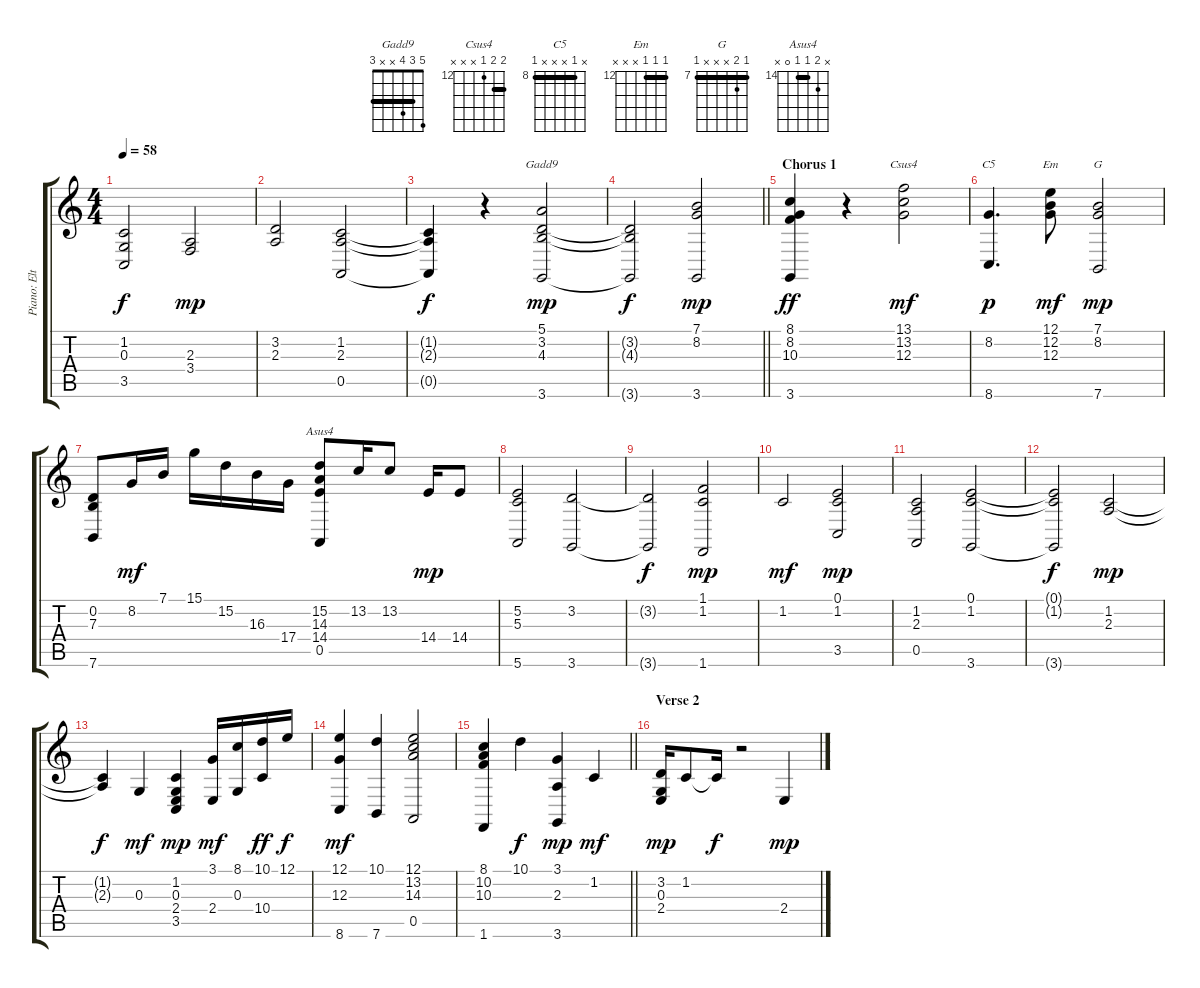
\track ("Piano: Elton John" "Piano: Elt") {instrument acousticgrandpiano}
\staff {score tabs}
\tuning (E4 B3 G3 D3 A2 E2) {hide}
\chord ("Gadd9" 5 3 4 x x 3) {barre 3}
\chord ("Csus4" 13 13 12 x x x) {firstfret 12 barre 13}
\chord ("C5" x 8 x x x 8) {firstfret 8 barre 8}
\chord ("Em" 12 12 12 x x x) {firstfret 12 barre 12}
\chord ("G" 7 8 x x x 7) {firstfret 7 barre 7}
\chord ("Asus4" x 15 14 14 0 x) {firstfret 14 barre 14}
\ts (4 4)
\tempo 58
\clef g2
\ks c
(1.2{t} 0.3{t} 3.5{t}).2{dy f} (2.3 3.4).2{dy mp} |
(3.2 2.3).2 (1.2 2.3 0.5).2 |
(1.2{t} 2.3{t} 0.5{t}).4{dy f} r.4 (5.1 3.2 4.3 3.6).2{ch "Gadd9" dy mp} |
\barLineRight lightlight
(3.2{t} 4.3{t} 3.6{t}).2{dy f} (7.1 8.2 3.6).2{dy mp} |
\section ("" "Chorus 1")
(8.1 8.2 10.3 3.6).4{dy ff} r.4 (13.1 13.2 12.3).2{ch "Csus4" dy mf} |
(8.2 8.6).4{d ch "C5" dy p} (12.1 12.2 12.3).8{ch "Em" dy mf} (7.1 8.2 7.6).2{ch "G" dy mp} |
(0.2 7.3 7.6).8 8.2.16{dy mf} 7.1.16 15.1.16 15.2.16 16.3.16 17.4.16 (15.2 14.3 14.4 0.5).8{ch "Asus4"} 13.2.16 13.2.8 14.4.16{dy mp} 14.4.8 |
(5.2 5.3 5.6).2 (3.2 3.6).2 |
(3.2{t} 3.6{t}).2{dy f} (1.1 1.2 1.6).2{dy mp} |
1.2.2{dy mf} (0.1 1.2 3.5).2{dy mp} |
(1.2 2.3 0.5).2 (0.1 1.2 3.6).2 |
(0.1{t} 1.2{t} 3.6{t}).2{dy f} (1.2 2.3).2{dy mp} |
(1.2{t} 2.3{t}).4{dy f} 0.3.4{dy mf} (1.2 0.3 2.4 3.5).4{dy mp} (3.1 2.4).16{dy mf} (8.1 0.3).16 (10.1 10.4).16{dy ff} 12.1.16{dy f} |
(12.1 12.3 8.6).4{dy mf} (10.1 7.6).4 (12.1 13.2 14.3 0.5).2 |
\barLineRight lightlight
(8.1 10.2 10.3 1.6).4 10.1.4{dy f} (3.1 2.3 3.6).4{dy mp} 1.2.4{dy mf} |
\section ("" "Verse 2")
(3.2 0.3 2.4).16{dy mp} 1.2.8 1.2{t}.16{dy f} r.2 2.4.4{dy mp}
